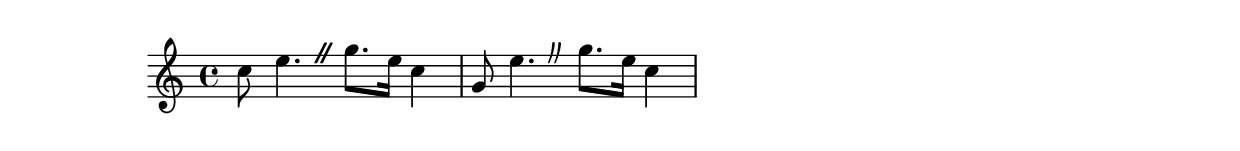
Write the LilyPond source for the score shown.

%% Do not edit this file; it is automatically
%% generated from LSR http://lsr.dsi.unimi.it
%% This file is in the public domain.
\version "2.13.4"

\header {
  lsrtags = "expressive-marks, tweaks-and-overrides"

%% Translation of GIT committish: b2d4318d6c53df8469dfa4da09b27c15a374d0ca
  texidoces = "
Las marcas de cesura se pueden crear sobreescribiendo la propiedad
@code{'text} del objeto @code{BreathingSign}.  También está disponible
una marca de cesura curva.

"
  doctitlees = "Insertar una cesura"


%% Translation of GIT committish: d96023d8792c8af202c7cb8508010c0d3648899d
 texidocde = "
Zäsurzeichen können erstellt werden, indem die @code{'text}-Eigenschaft
des @code{BreathingSign}-Objektes verändert wird.  Ein gekrümmtes
Zäsurzeichen ist auch möglich.
"
  doctitlede = "Eine Zäsur einfügen"

%% Translation of GIT committish: ae814f45737bd1bdaf65b413a4c37f70b84313b7
  texidocfr = "
Une surcharge de la propriété @code{'text} de l'objet
@code{BreathingSign} permet de créer une marque de césure.  LilyPond
dispose également d'une variante courbée.

"
  doctitlefr = "Insertion d'une césure"


  texidoc = "
Caesura marks can be created by overriding the @code{'text} property of
the @code{BreathingSign} object. A curved caesura mark is also
available. 

"
  doctitle = "Inserting a caesura"
} % begin verbatim

\relative c'' {
  \override BreathingSign #'text = \markup {
    \musicglyph #"scripts.caesura.straight"
  }
  c8 e4. \breathe g8. e16 c4

  \override BreathingSign #'text = \markup {
    \musicglyph #"scripts.caesura.curved"
  }
  g8 e'4. \breathe g8. e16 c4
}
